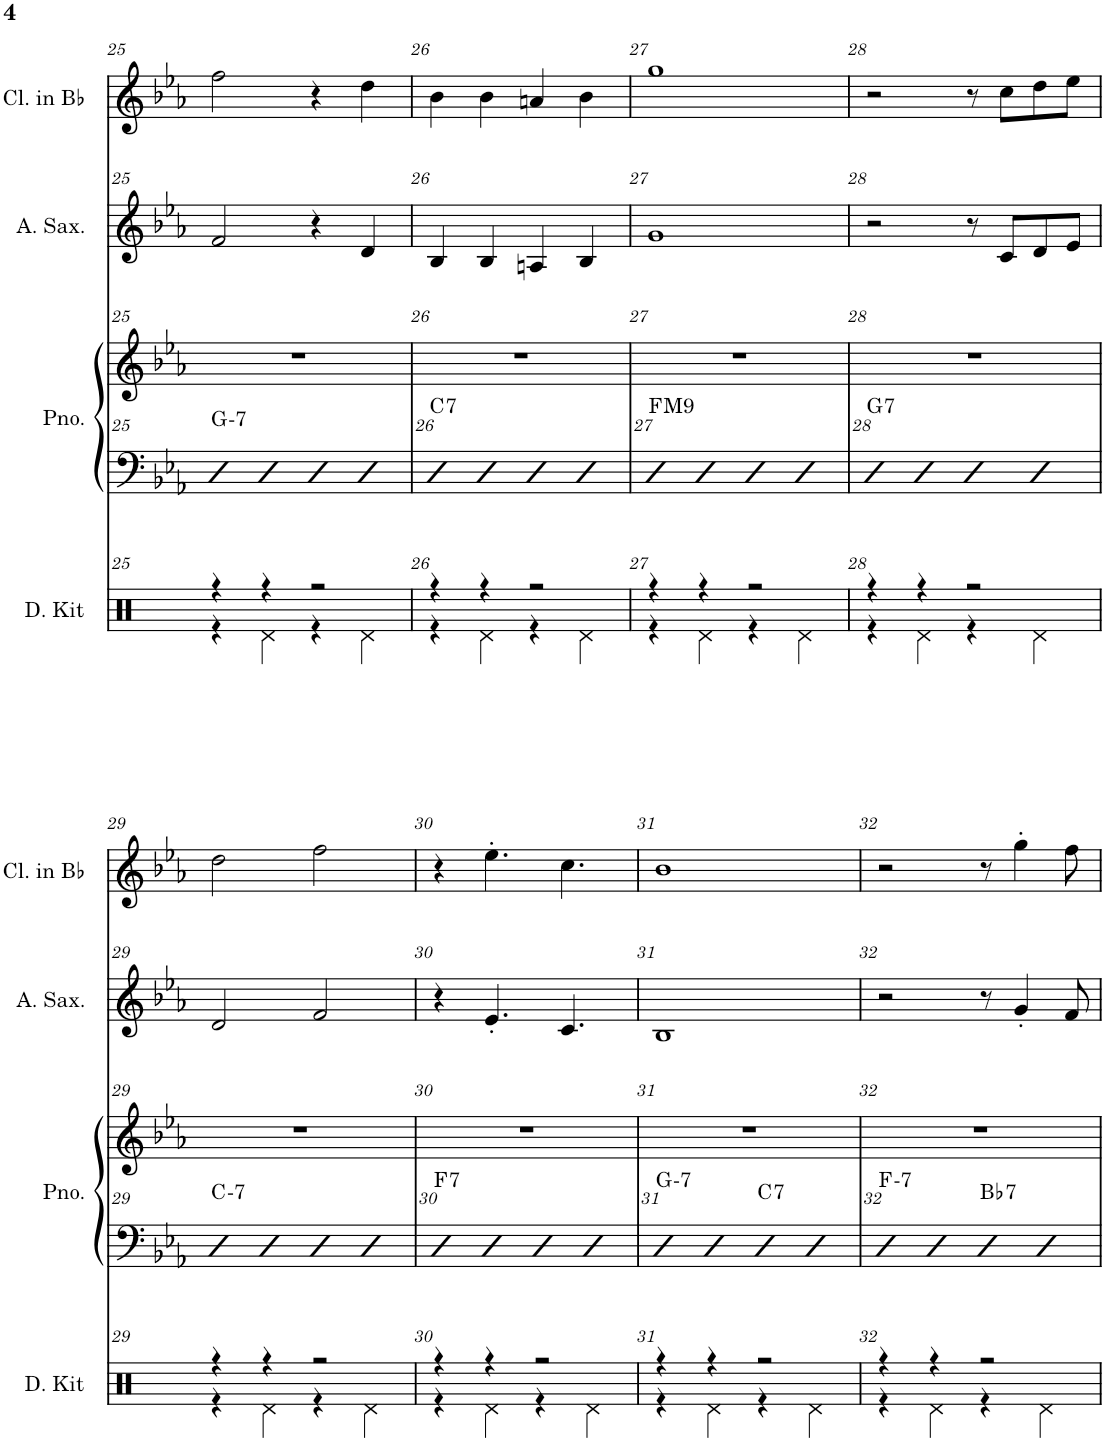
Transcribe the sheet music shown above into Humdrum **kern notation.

**kern	**kern	**kern	**harte	**kern	**kern
*part4	*part3	*part3	*part3	*part2	*part1
*staff5	*staff4	*staff3	*	*staff2	*staff1
*I"Drum Kit	*I"Piano	*	*	*I"Alto Saxophone	*I"Clarinet in Bb
*I'D. Kit	*I'Pno.	*	*	*I'A. Sax.	*I'Cl. in Bb
!!LO:PB:g=z
*clefX	*clefF4	*clefG2	*	*clefG2	*clefG2
*	*	*	*	*Trd5c9	*Trd1c2
*k[]	*k[b-e-a-]	*k[b-e-a-]	*	*k[b-e-a-]	*k[b-e-a-]
*M4/4	*M4/4	*M4/4	*	*M4/4	*M4/4
=25	=25	=25	=25	=25	=25
*^	*	*	*	*	*
!	!	!	!	!LO:H:kt=7	!	!
4r	4r	4D	1r	G:min7	2f/	2ff\
4r	4Rd\	4D	.	.	.	.
2r	4r	4D	.	.	4r	4r
.	4Rd\	4D	.	.	4d/	4dd\
=26	=26	=26	=26	=26	=26	=26
!	!	!	!	!LO:H:kt=7	!	!
4r	4r	4D	1r	C:7	4B-/	4b-\
4r	4Rd\	4D	.	.	4B-/	4b-\
2r	4r	4D	.	.	4An/	4an/
.	4Rd\	4D	.	.	4B-/	4b-\
=27	=27	=27	=27	=27	=27	=27
!	!	!	!	!LO:H:kt=M9	!	!
4r	4r	4D	1r	F:maj9	1g	1gg
4r	4Rd\	4D	.	.	.	.
2r	4r	4D	.	.	.	.
.	4Rd\	4D	.	.	.	.
=28	=28	=28	=28	=28	=28	=28
!	!	!	!	!LO:H:kt=7	!	!
4r	4r	4D	1r	G:7	2r	2r
4r	4Rd\	4D	.	.	.	.
2r	4r	4D	.	.	8r	8r
.	.	.	.	.	8c/L	8cc\L
.	4Rd\	4D	.	.	8d/	8dd\
.	.	.	.	.	8e-/J	8ee-\J
!!LO:LB:g=z
=29	=29	=29	=29	=29	=29	=29
!	!	!	!	!LO:H:kt=7	!	!
4r	4r	4D	1r	C:min7	2d/	2dd\
4r	4Rd\	4D	.	.	.	.
2r	4r	4D	.	.	2f/	2ff\
.	4Rd\	4D	.	.	.	.
=30	=30	=30	=30	=30	=30	=30
!	!	!	!	!LO:H:kt=7	!	!
4r	4r	4D	1r	F:7	4r	4r
4r	4Rd\	4D	.	.	4.e-'/	4.ee-'\
2r	4r	4D	.	.	.	.
.	.	.	.	.	4.c/	4.cc\
.	4Rd\	4D	.	.	.	.
=31	=31	=31	=31	=31	=31	=31
!	!	!	!	!LO:H:kt=7	!	!
*	*	*	*^	*	*	*
4r	4r	4D	1r	2ryy	G:min7	1B-	1b-
4r	4Rd\	4D	.	.	.	.	.
!	!	!	!	!	!LO:H:kt=7	!	!
2r	4r	4D	.	2ryy	C:7	.	.
.	4Rd\	4D	.	.	.	.	.
=32	=32	=32	=32	=32	=32	=32	=32
!	!	!	!	!	!LO:H:kt=7	!	!
4r	4r	4D	1r	2ryy	F:min7	2r	2r
4r	4Rd\	4D	.	.	.	.	.
!	!	!	!	!	!LO:H:kt=7	!	!
2r	4r	4D	.	2ryy	Bb:7	8r	8r
.	.	.	.	.	.	4g'/	4gg'\
.	4Rd\	4D	.	.	.	.	.
.	.	.	.	.	.	8f/	8ff\
*v	*v	*	*v	*v	*	*	*
=	=	=	=	=	=
*-	*-	*-	*-	*-	*-
